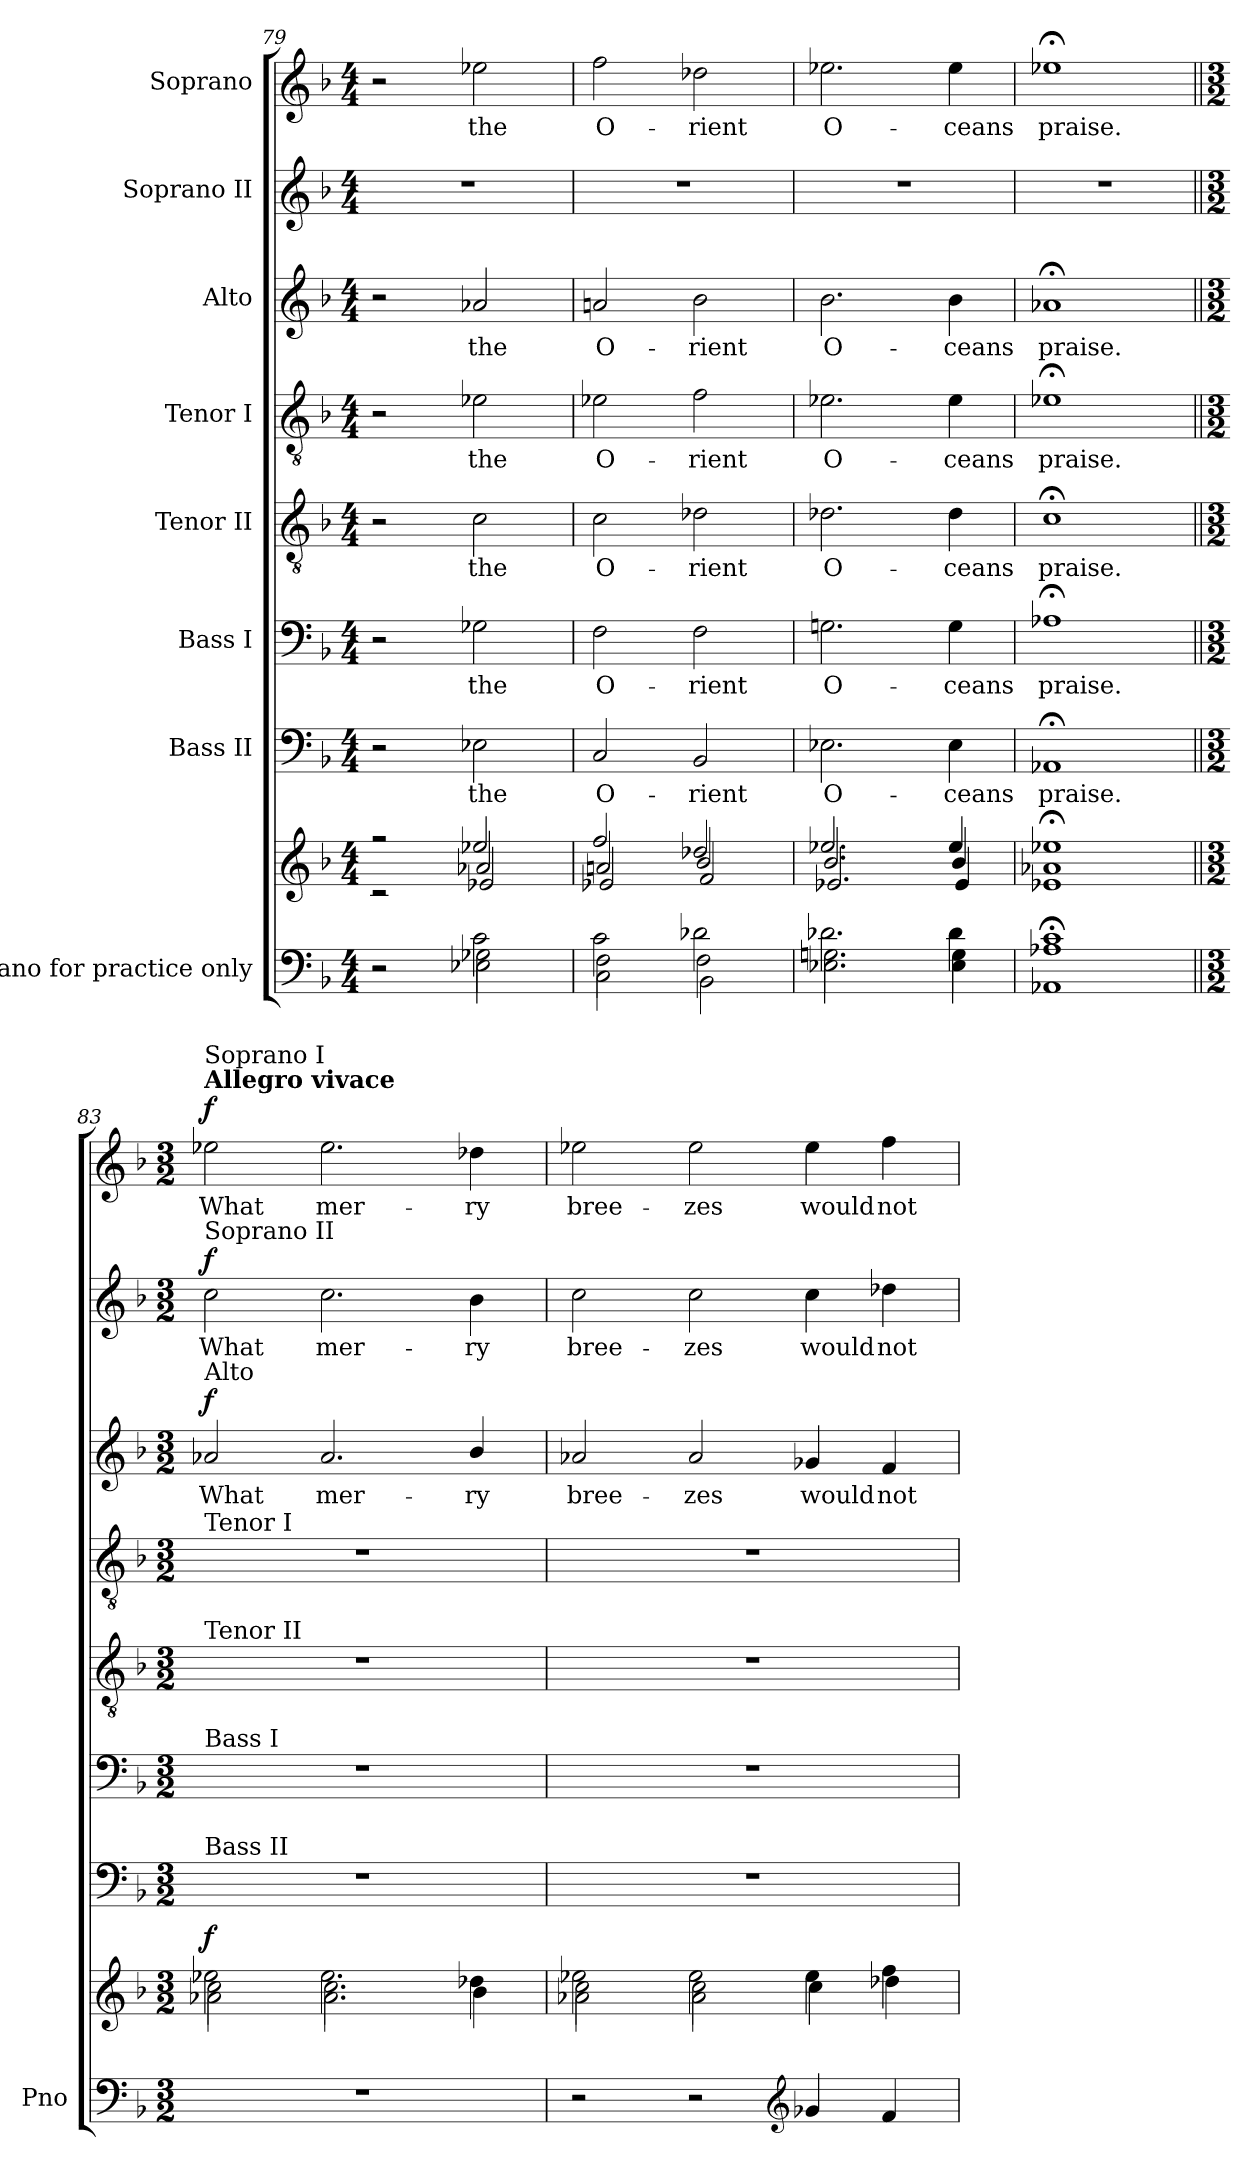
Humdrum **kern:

**kern	**kern	**dynam	**kern	**text	**kern	**text	**kern	**text	**kern	**text	**kern	**text	**dynam	**kern	**text	**dynam	**kern	**text	**dynam
*part8	*part8	*part8	*part7	*part7	*part6	*part6	*part5	*part5	*part4	*part4	*part3	*part3	*part3	*part2	*part2	*part2	*part1	*part1	*part1
*staff9	*staff8	*staff8/9	*staff7	*staff7	*staff6	*staff6	*staff5	*staff5	*staff4	*staff4	*staff3	*staff3	*staff3	*staff2	*staff2	*staff2	*staff1	*staff1	*staff1
*I"Piano for practice only	*	*	*I"Bass II	*	*I"Bass I	*	*I"Tenor II	*	*I"Tenor I	*	*I"Alto	*	*	*I"Soprano II	*	*	*I"Soprano	*	*
*I'Pno	*	*	*	*	*	*	*	*	*	*	*	*	*	*	*	*	*	*	*
*clefF4	*clefG2	*	*clefF4	*	*clefF4	*	*clefGv2	*	*clefGv2	*	*clefG2	*	*	*clefG2	*	*	*clefG2	*	*
*k[b-]	*k[b-]	*	*k[b-]	*	*k[b-]	*	*k[b-]	*	*k[b-]	*	*k[b-]	*	*	*k[b-]	*	*	*k[b-]	*	*
*M4/4	*M4/4	*	*M4/4	*	*M4/4	*	*M4/4	*	*M4/4	*	*M4/4	*	*	*M4/4	*	*	*M4/4	*	*
=79	=79	=79	=79	=79	=79	=79	=79	=79	=79	=79	=79	=79	=79	=79	=79	=79	=79	=79	=79
*^	*^	*	*	*	*	*	*	*	*	*	*	*	*	*	*	*	*	*	*
*	*^	*	*^	*	*	*	*	*	*	*	*	*	*	*	*	*	*	*	*	*	*
2r	2r	2r	2r	2ryy	2r	.	2r	.	2r	.	2r	.	2r	.	2r	.	.	1r	.	.	2r	.	.
!	!	!	!	!	!	!	!	!LO:LY:b	!	!LO:LY:b	!	!LO:LY:b	!	!LO:LY:b	!	!LO:LY:b	!	!	!	!	!	!LO:LY:b	!
2c\	2G-X\	2E-X\	2ee-X/	2a-X/	2e-X/	.	2E-X\	the	2G-X\	the	2c\	the	2e-X\	the	2a-X/	the	.	.	.	.	2ee-X\	the	.
=80	=80	=80	=80	=80	=80	=80	=80	=80	=80	=80	=80	=80	=80	=80	=80	=80	=80	=80	=80	=80	=80	=80	=80
!	!	!	!	!	!	!	!	!LO:LY:b	!	!LO:LY:b	!	!LO:LY:b	!	!LO:LY:b	!	!LO:LY:b	!	!	!	!	!	!LO:LY:b	!
2c\	2F\	2C\	2ff/	2an/	2e-X/	.	2C/	O-	2F\	O-	2c\	O-	2e-X\	O-	2an/	O-	.	1r	.	.	2ff\	O-	.
!	!	!	!	!	!	!	!	!LO:LY:b	!	!LO:LY:b	!	!LO:LY:b	!	!LO:LY:b	!	!LO:LY:b	!	!	!	!	!	!LO:LY:b	!
2d-X\	2F\	2BB-\	2dd-X/	2b-/	2f/	.	2BB-/	-rient	2F\	-rient	2d-X\	-rient	2f\	-rient	2b-\	-rient	.	.	.	.	2dd-X\	-rient	.
=81	=81	=81	=81	=81	=81	=81	=81	=81	=81	=81	=81	=81	=81	=81	=81	=81	=81	=81	=81	=81	=81	=81	=81
!	!	!	!	!	!	!	!	!LO:LY:b	!	!LO:LY:b	!	!LO:LY:b	!	!LO:LY:b	!	!LO:LY:b	!	!	!	!	!	!LO:LY:b	!
2.d-X\	2.Gn\	2.E-X\	2.ee-X/	2.b-/	2.e-X/	.	2.E-X\	O-	2.Gn\	O-	2.d-X\	O-	2.e-X\	O-	2.b-\	O-	.	1r	.	.	2.ee-X\	O-	.
!	!	!	!	!	!	!	!	!LO:LY:b	!	!LO:LY:b	!	!LO:LY:b	!	!LO:LY:b	!	!LO:LY:b	!	!	!	!	!	!LO:LY:b	!
4d-\	4G\	4E-\	4ee-/	4b-/	4e-/	.	4E-\	-ceans	4G\	-ceans	4d-\	-ceans	4e-\	-ceans	4b-\	-ceans	.	.	.	.	4ee-\	-ceans	.
=82	=82	=82	=82	=82	=82	=82	=82	=82	=82	=82	=82	=82	=82	=82	=82	=82	=82	=82	=82	=82	=82	=82	=82
!	!	!	!	!	!	!	!	!LO:LY:b	!	!LO:LY:b	!	!LO:LY:b	!	!LO:LY:b	!	!LO:LY:b	!	!	!	!	!	!LO:LY:b	!
1c;<	1A-X	1AA-X	1ee-X;<	1a-X	1e-X	.	1AA-X;<	praise.	1A-X;<	praise.	1c;<	praise.	1e-X;<	praise.	1a-X;<	praise.	.	1r	.	.	1ee-X;<	praise.	.
*v	*v	*v	*	*	*	*	*	*	*	*	*	*	*	*	*	*	*	*	*	*	*	*	*
!!LO:LB:g=z
=83||	=83||	=83||	=83||	=83||	=83||	=83||	=83||	=83||	=83||	=83||	=83||	=83||	=83||	=83||	=83||	=83||	=83||	=83||	=83||	=83||	=83||
*M3/2	*M3/2	*	*	*	*M3/2	*	*M3/2	*	*M3/2	*	*M3/2	*	*M3/2	*	*	*M3/2	*	*	*M3/2	*	*
*^	*	*	*	*	*	*	*	*	*	*	*	*	*	*	*	*	*	*	*	*	*
*	*^	*	*	*	*	*	*	*	*	*	*	*	*	*	*	*	*	*	*	*	*	*
!	!	!	!	!	!	!	!	!	!	!	!	!	!	!	!	!	!	!	!	!	!LO:TX:a:B:t=Allegro vivace	!	!
!	!	!	!	!	!	!	!	!	!	!	!	!	!	!	!	!	!	!	!	!	!LO:TX:a:t=Soprano I	!	!
!	!	!	!	!	!	!	!	!	!	!	!	!	!	!	!	!	!	!LO:TX:a:t=Soprano II	!	!	!	!	!
!	!	!	!	!	!	!	!	!	!	!	!	!	!	!	!LO:TX:a:t=Alto	!	!	!	!	!	!	!	!
!	!	!	!	!	!	!	!	!	!	!	!	!	!LO:TX:a:t=Tenor I	!	!	!	!	!	!	!	!	!	!
!	!	!	!	!	!	!	!	!	!	!	!LO:TX:a:t=Tenor II	!	!	!	!	!	!	!	!	!	!	!	!
!	!	!	!	!	!	!	!	!	!LO:TX:a:t=Bass I	!	!	!	!	!	!	!	!	!	!	!	!	!	!
!	!	!	!	!	!	!	!LO:TX:a:t=Bass II	!	!	!	!	!	!	!	!	!	!	!	!	!	!	!	!
!	!	!	!	!	!	!LO:DY:a	!	!	!	!	!	!	!	!	!	!LO:LY:b	!LO:DY:a	!	!LO:LY:b	!LO:DY:a	!	!LO:LY:b	!LO:DY:a
*v	*v	*v	*	*	*	*	*	*	*	*	*	*	*	*	*	*	*	*	*	*	*	*	*
1.r	2ee-X\	2cc\	2a-X\	f	1.r	.	1.r	.	1.r	.	1.r	.	2a-X/	What	f	2cc\	What	f	2ee-X\	What	f
!	!	!	!	!	!	!	!	!	!	!	!	!	!	!LO:LY:b	!	!	!LO:LY:b	!	!	!LO:LY:b	!
.	2.ee-\	2.cc\	2.a-\	.	.	.	.	.	.	.	.	.	2.a-/	mer-	.	2.cc\	mer-	.	2.ee-\	mer-	.
!	!	!	!	!	!	!	!	!	!	!	!	!	!	!LO:LY:b	!	!	!LO:LY:b	!	!	!LO:LY:b	!
.	4dd-X\	4b-\	4ryy	.	.	.	.	.	.	.	.	.	4b-/	-ry	.	4b-\	-ry	.	4dd-X\	-ry	.
=84	=84	=84	=84	=84	=84	=84	=84	=84	=84	=84	=84	=84	=84	=84	=84	=84	=84	=84	=84	=84	=84
!	!	!	!	!	!	!	!	!	!	!	!	!	!	!LO:LY:b	!	!	!LO:LY:b	!	!	!LO:LY:b	!
2r	2ee-X\	2cc\	2a-X\	.	1.r	.	1.r	.	1.r	.	1.r	.	2a-X/	bree-	.	2cc\	bree-	.	2ee-X\	bree-	.
!	!	!	!	!	!	!	!	!	!	!	!	!	!	!LO:LY:b	!	!	!LO:LY:b	!	!	!LO:LY:b	!
2r	2ee-\	2cc\	2a-\	.	.	.	.	.	.	.	.	.	2a-/	-zes	.	2cc\	-zes	.	2ee-\	-zes	.
*clefG2	*	*	*	*	*	*	*	*	*	*	*	*	*	*	*	*	*	*	*	*	*
!	!	!	!	!	!	!	!	!	!	!	!	!	!	!LO:LY:b	!	!	!LO:LY:b	!	!	!LO:LY:b	!
4g-X/	4ee-\	4cc\	2ryy	.	.	.	.	.	.	.	.	.	4g-X/	would	.	4cc\	would	.	4ee-\	would	.
!	!	!	!	!	!	!	!	!	!	!	!	!	!	!LO:LY:b	!	!	!LO:LY:b	!	!	!LO:LY:b	!
4f/	4ff\	4dd-X\	.	.	.	.	.	.	.	.	.	.	4f/	not	.	4dd-X\	not	.	4ff\	not	.
*	*v	*v	*v	*	*	*	*	*	*	*	*	*	*	*	*	*	*	*	*	*	*
=	=	=	=	=	=	=	=	=	=	=	=	=	=	=	=	=	=	=	=
*-	*-	*-	*-	*-	*-	*-	*-	*-	*-	*-	*-	*-	*-	*-	*-	*-	*-	*-	*-
